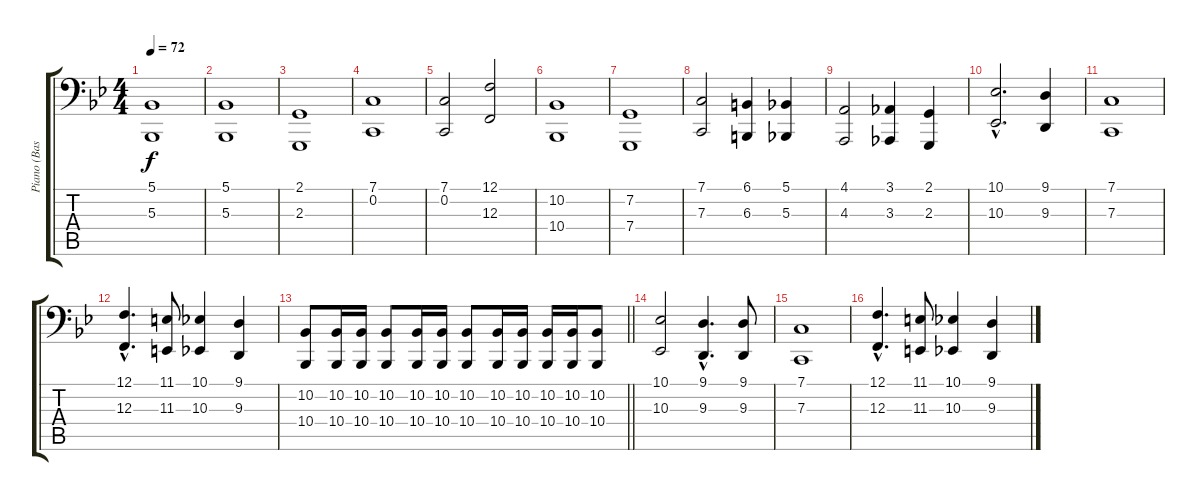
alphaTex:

\track ("Piano (Bass)" "Piano (Bas") {instrument honkytonkpiano}
\staff {score tabs}
\tuning (F2 C2 F1 C1 F0 C0) {hide}
\ts (4 4)
\tempo 72
\clef f4
\ks bb
(5.1 5.3).1{dy f} |
(5.1 5.3).1 |
(2.1 2.3).1 |
(7.1 0.2).1 |
(7.1 0.2).2 (12.1 12.3).2 |
(10.2 10.4).1 |
(7.2 7.4).1 |
(7.1 7.3).2 (6.1 6.3).4 (5.1 5.3).4 |
(4.1 4.3).2 (3.1 3.3).4 (2.1 2.3).4 |
(10.1{hac} 10.3{hac}).2{d} (9.1 9.3).4 |
(7.1 7.3).1 |
(12.1{hac} 12.3{hac}).4{d} (11.1 11.3).8 (10.1 10.3).4 (9.1 9.3).4 |
\barLineRight lightlight
(10.2 10.4).8 (10.2 10.4).16 (10.2 10.4).16 (10.2 10.4).8 (10.2 10.4).16 (10.2 10.4).16 (10.2 10.4).8 (10.2 10.4).16 (10.2 10.4).16 (10.2 10.4).16 (10.2 10.4).16 (10.2 10.4).8 |
(10.1 10.3).2 (9.1{hac} 9.3{hac}).4{d} (9.1 9.3).8 |
(7.1 7.3).1 |
(12.1{hac} 12.3{hac}).4{d} (11.1 11.3).8 (10.1 10.3).4 (9.1 9.3).4
